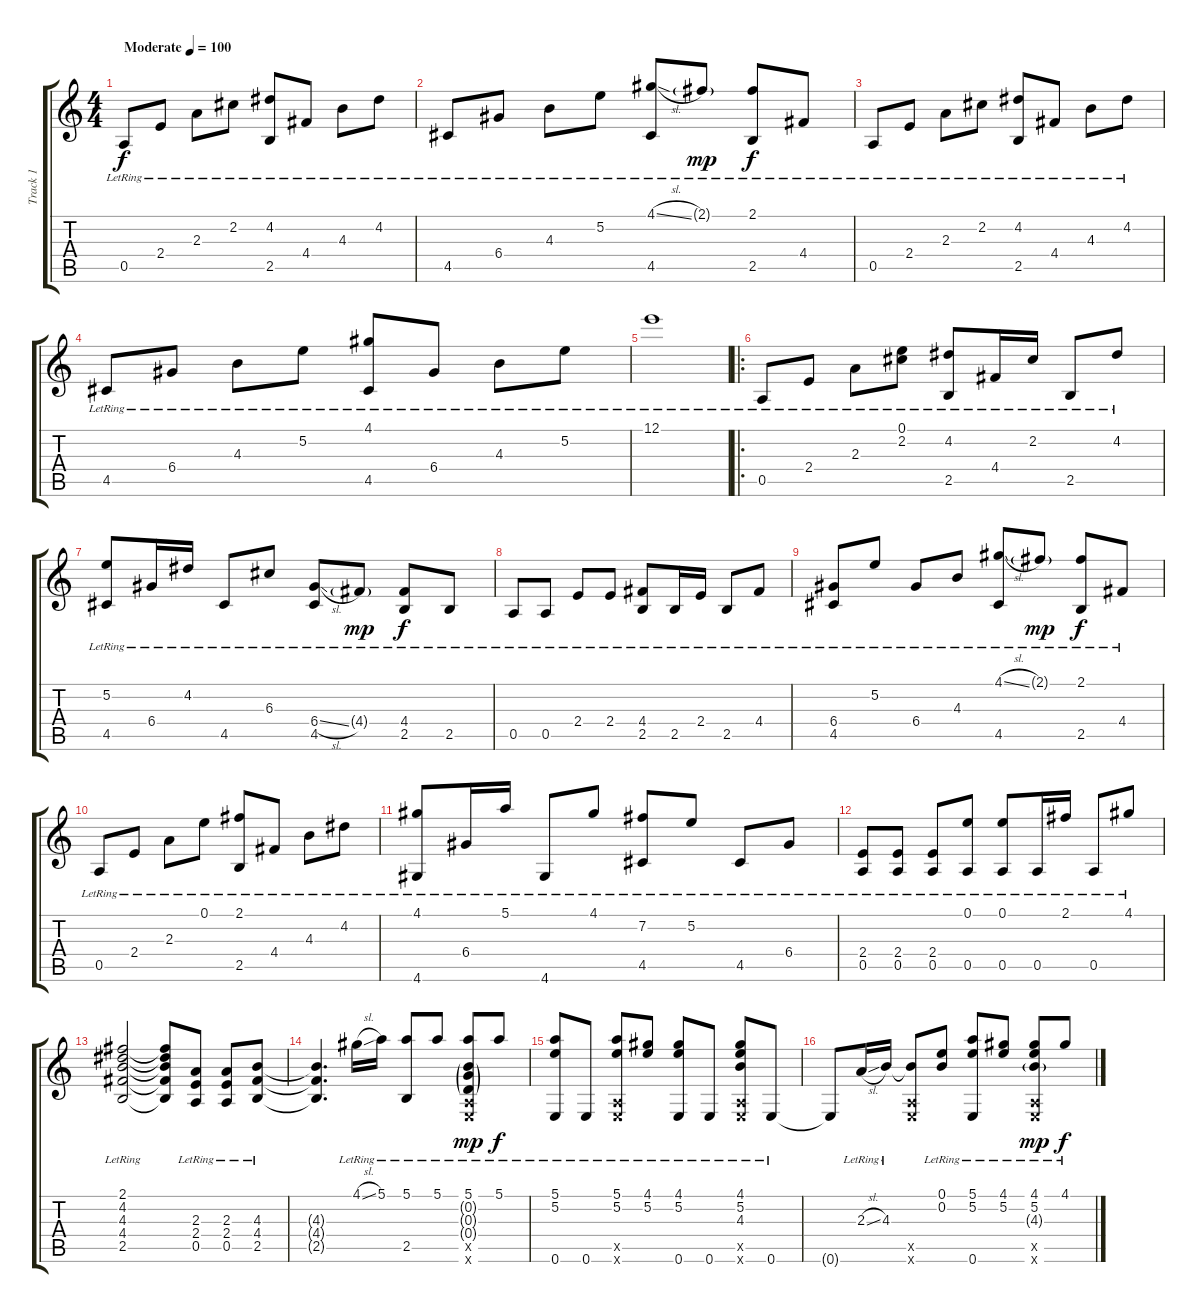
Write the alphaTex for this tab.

\track ("Track 1" "Track 1") {instrument acousticguitarsteel}
\staff {score tabs}
\tuning (E4 B3 G3 D3 A2 E2) {hide}
\ts (4 4)
\tempo (100 "Moderate")
\clef g2
\ks c
0.5{lr}.8{dy f instrument acousticguitarsteel} 2.4{lr}.8 2.3{lr}.8 2.2{lr}.8 (4.2{lr} 2.5{lr}).8 4.4{lr}.8 4.3{lr}.8 4.2{lr}.8 |
4.5{lr}.8 6.4{lr}.8 4.3{lr}.8 5.2{lr}.8 (4.1{sl lr} 4.5{lr}).8 2.1{g lr}.8{dy mp} (2.1{lr} 2.5{lr}).8{dy f} 4.4{lr}.8 |
0.5{lr}.8 2.4{lr}.8 2.3{lr}.8 2.2{lr}.8 (4.2{lr} 2.5{lr}).8 4.4{lr}.8 4.3{lr}.8 4.2{lr}.8 |
4.5{lr}.8 6.4{lr}.8 4.3{lr}.8 5.2{lr}.8 (4.1{lr} 4.5{lr}).8 6.4{lr}.8 4.3{lr}.8 5.2{lr}.8 |
12.1{lr}.1 |
\ro
0.5{lr}.8 2.4{lr}.8 2.3{lr}.8 (0.1{lr} 2.2{lr}).8 (4.2{lr} 2.5{lr}).8 4.4{lr}.16 2.2{lr}.16 2.5{lr}.8 4.2{lr}.8 |
(5.2{lr} 4.5{lr}).8 6.4{lr}.16 4.2{lr}.16 4.5{lr}.8 6.3{lr}.8 (6.4{sl lr} 4.5{lr}).8 4.4{g lr}.8{dy mp} (4.4{lr} 2.5{lr}).8{dy f} 2.5{lr}.8 |
0.5{lr}.8 0.5{lr}.8 2.4{lr}.8 2.4{lr}.8 (4.4{lr} 2.5{lr}).8 2.5{lr}.16 2.4{lr}.16 2.5{lr}.8 4.4{lr}.8 |
(6.4{lr} 4.5{lr}).8 5.2{lr}.8 6.4{lr}.8 4.3{lr}.8 (4.1{sl lr} 4.5{lr}).8 2.1{g lr}.8{dy mp} (2.1{lr} 2.5{lr}).8{dy f} 4.4{lr}.8 |
0.5{lr}.8 2.4{lr}.8 2.3{lr}.8 0.1{lr}.8 (2.1{lr} 2.5{lr}).8 4.4{lr}.8 4.3{lr}.8 4.2{lr}.8 |
(4.1{lr} 4.6{lr}).8 6.4{lr}.16 5.1{lr}.16 4.6{lr}.8 4.1{lr}.8 (7.2{lr} 4.5{lr}).8 5.2{lr}.8 4.5{lr}.8 6.4{lr}.8 |
(2.4{lr} 0.5{lr}).8 (2.4{lr} 0.5{lr}).8 (2.4{lr} 0.5{lr}).8 (0.1{lr} 0.5{lr}).8 (0.1{lr} 0.5{lr}).8 0.5{lr}.16 2.1{lr}.16 0.5{lr}.8 4.1{lr}.8 |
(2.1{lr} 4.2{lr} 4.3{lr} 4.4{lr} 2.5{lr}).2 (2.1{t} 4.2{t} 4.3{t} 4.4{t} 2.5{t}).8 (2.3{lr} 2.4{lr} 0.5{lr}).8 (2.3{lr} 2.4{lr} 0.5{lr}).8 (4.3{lr} 4.4{lr} 2.5{lr}).8 |
(4.3{t} 4.4{t} 2.5{t}).4{d} 4.1{sl lr}.16 5.1{lr}.16 (5.1{lr} 2.5{lr}).8 5.1{lr}.8 (5.1{lr} 0.2{g lr} 0.3{g lr} 0.4{g lr} 0.5{x} 0.6{x}).8{dy mp} 5.1{lr}.8{dy f} |
(5.1{lr} 5.2{lr} 0.6{lr}).8 0.6{lr}.8 (5.1{lr} 5.2{lr} 0.5{x} 0.6{x}).8 (4.1{lr} 5.2{lr}).8 (4.1{lr} 5.2{lr} 0.6{lr}).8 0.6{lr}.8 (4.1{lr} 5.2{lr} 4.3{lr} 0.5{x} 0.6{x}).8 0.6{lr}.8 |
0.6{t}.8 2.3{sl lr}.16 4.3{lr}.16 (4.3{t} 0.5{x} 0.6{x}).8 (0.1{lr} 0.2{lr}).8 (5.1{lr} 5.2{lr} 0.6{lr}).8 (4.1{lr} 5.2{lr}).8 (4.1{lr} 5.2{lr} 4.3{g lr} 0.5{x} 0.6{x}).8{dy mp} 4.1{lr}.8{dy f}
